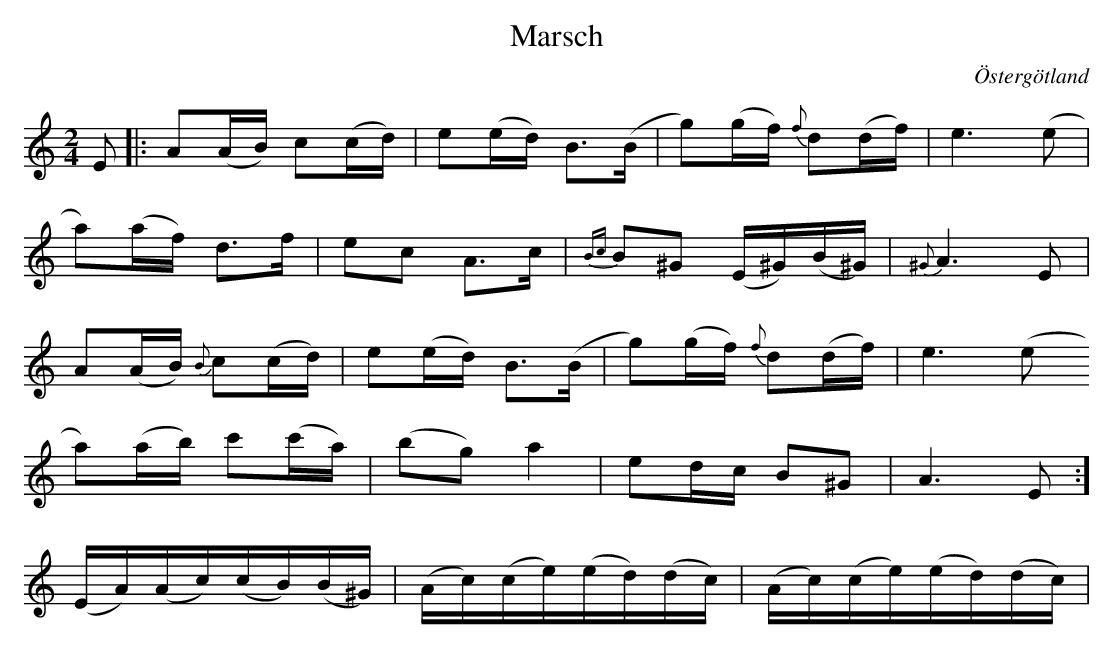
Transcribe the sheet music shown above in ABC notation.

X:1
T:Marsch
O:Östergötland
M: 2/4
L: 1/16
K: Am
E2 |: A2(AB) c2(cd) | e2(ed) B3(B | g2)(gf){f} d2(df) | e6 (e2 |
a2)(af) d3f | e2c2 A3c |{Bc} B2^G2 (E^G)(B^G)|{^G} A6 E2 |
A2(AB){B} c2(cd) | e2(ed) B3(B | g2)(gf){f} d2(df) | e6 (e2
a2)(ab) c'2(c'a) | (b2g2) a4 | e2dc B2^G2| A6 E2:]
(EA)(Ac)(cB)(B^G)|(Ac)(ce)(ed)(dc)|(Ac)(ce)(ed)(dc)|
